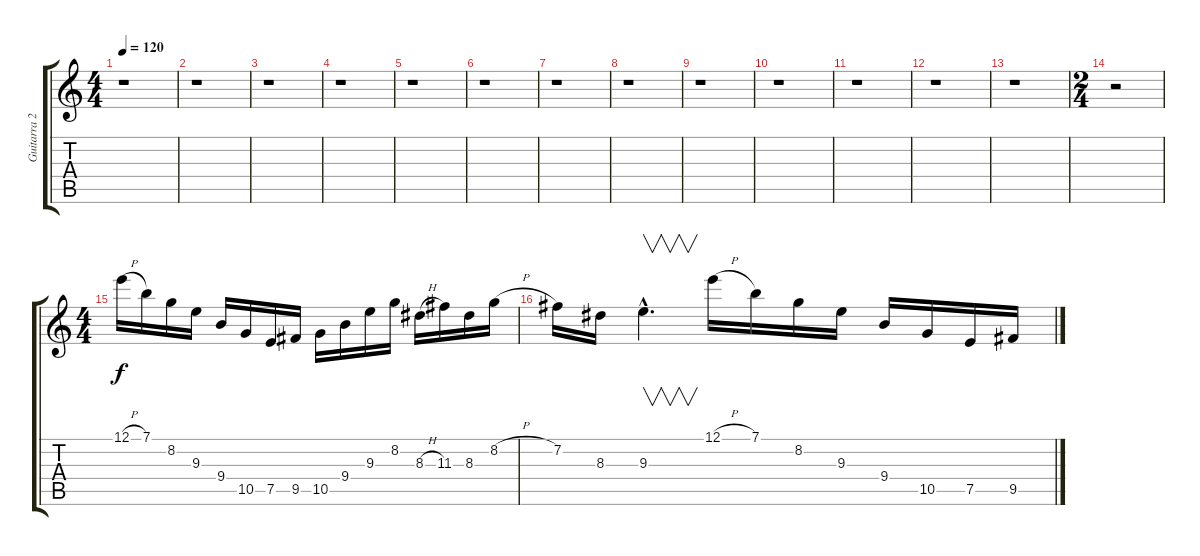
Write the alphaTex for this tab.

\track ("Guitarra 2 - Solo" "Guitarra 2") {instrument overdrivenguitar}
\staff {score tabs}
\tuning (E4 B3 G3 D3 A2 E2) {hide}
\ts (4 4)
\tempo 120
\clef g2
\ks c
r.1{dy f} |
r.1 |
r.1 |
r.1 |
r.1 |
r.1 |
r.1 |
r.1 |
r.1 |
r.1 |
r.1 |
r.1 |
r.1 |
\ts (2 4)
r.2 |
\ts (4 4)
12.1{h}.16 7.1.16 8.2.16 9.3.16 9.4.16 10.5.16 7.5.16 9.5.16 10.5.16 9.4.16 9.3.16 8.2.16 8.3{h}.16 11.3.16 8.3.16 8.2{h}.16 |
7.2.16 8.3.16 9.3{hac}.4{v d} 12.1{h}.16 7.1.16 8.2.16 9.3.16 9.4.16 10.5.16 7.5.16 9.5.16
